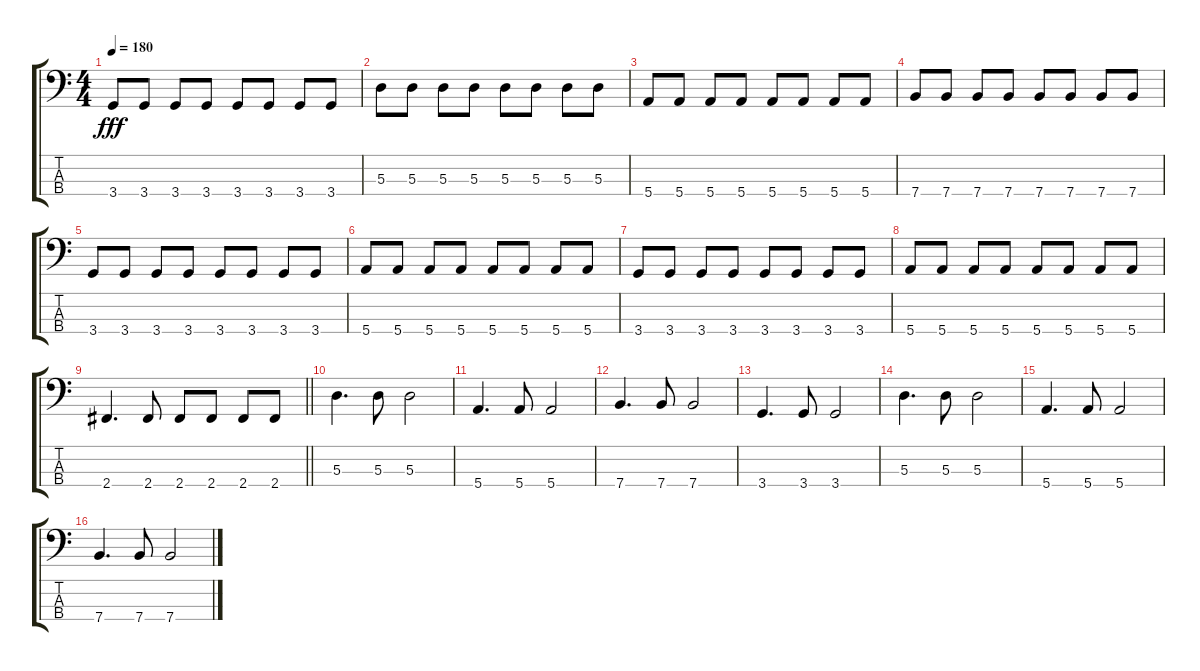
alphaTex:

\track "" {instrument electricbasspick}
\staff {score tabs}
\tuning (G2 D2 A1 E1) {hide}
\ts (4 4)
\tempo 180
\clef f4
\ks c
3.4.8{dy fff} 3.4.8 3.4.8 3.4.8 3.4.8 3.4.8 3.4.8 3.4.8 |
5.3.8 5.3.8 5.3.8 5.3.8 5.3.8 5.3.8 5.3.8 5.3.8 |
5.4.8 5.4.8 5.4.8 5.4.8 5.4.8 5.4.8 5.4.8 5.4.8 |
7.4.8 7.4.8 7.4.8 7.4.8 7.4.8 7.4.8 7.4.8 7.4.8 |
3.4.8 3.4.8 3.4.8 3.4.8 3.4.8 3.4.8 3.4.8 3.4.8 |
5.4.8 5.4.8 5.4.8 5.4.8 5.4.8 5.4.8 5.4.8 5.4.8 |
3.4.8 3.4.8 3.4.8 3.4.8 3.4.8 3.4.8 3.4.8 3.4.8 |
5.4.8 5.4.8 5.4.8 5.4.8 5.4.8 5.4.8 5.4.8 5.4.8 |
\barLineRight lightlight
2.4.4{d} 2.4.8 2.4.8 2.4.8 2.4.8 2.4.8 |
\section ("" "")
5.3.4{d} 5.3.8 5.3.2 |
5.4.4{d} 5.4.8 5.4.2 |
7.4.4{d} 7.4.8 7.4.2 |
3.4.4{d} 3.4.8 3.4.2 |
5.3.4{d} 5.3.8 5.3.2 |
5.4.4{d} 5.4.8 5.4.2 |
7.4.4{d} 7.4.8 7.4.2
